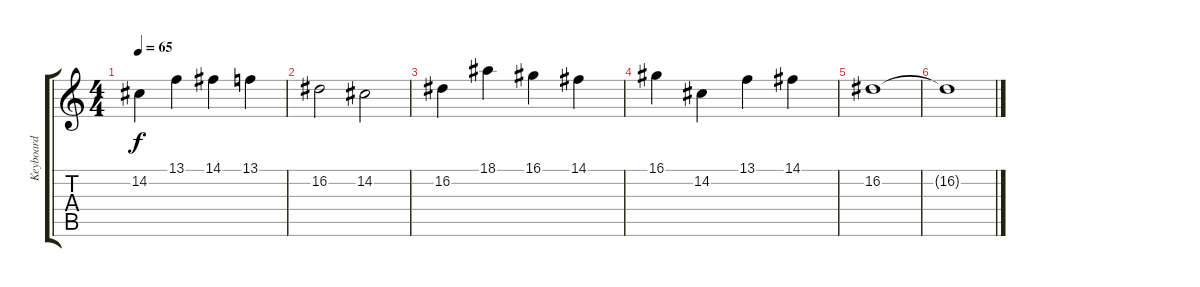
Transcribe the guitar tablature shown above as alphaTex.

\track ("Keyboard" "Keyboard") {instrument pad7halo}
\staff {score tabs}
\tuning (E4 B3 G3 D3 A2 E2) {hide}
\ts (4 4)
\tempo 65
\clef g2
\ks c
14.2.4{dy f} 13.1.4 14.1.4 13.1.4 |
16.2.2 14.2.2 |
16.2.4 18.1.4 16.1.4 14.1.4 |
16.1.4 14.2.4 13.1.4 14.1.4 |
16.2.1 |
16.2{t}.1
